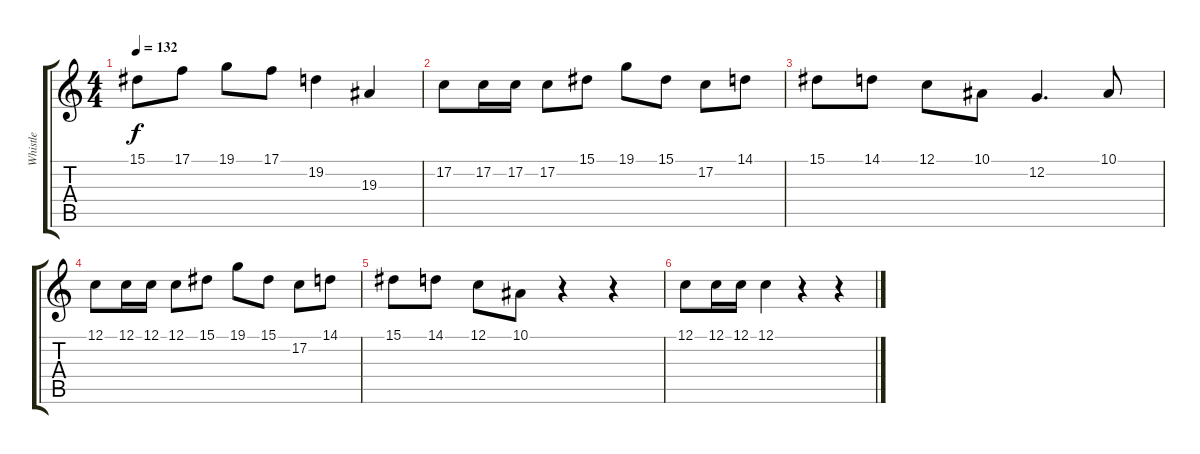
\track ("Whistle" "Whistle") {instrument recorder}
\staff {score tabs}
\tuning (C4 G3 Eb3 Bb2 F2 C2) {hide}
\ts (4 4)
\tempo 132
\clef g2
\ks c
15.1.8{dy f} 17.1.8 19.1.8 17.1.8 19.2.4 19.3.4 |
17.2.8 17.2.16 17.2.16 17.2.8 15.1.8 19.1.8 15.1.8 17.2.8 14.1.8 |
15.1.8 14.1.8 12.1.8 10.1.8 12.2.4{d} 10.1.8 |
12.1.8 12.1.16 12.1.16 12.1.8 15.1.8 19.1.8 15.1.8 17.2.8 14.1.8 |
15.1.8 14.1.8 12.1.8 10.1.8 r.4 r.4 |
12.1.8 12.1.16 12.1.16 12.1.4 r.4 r.4
